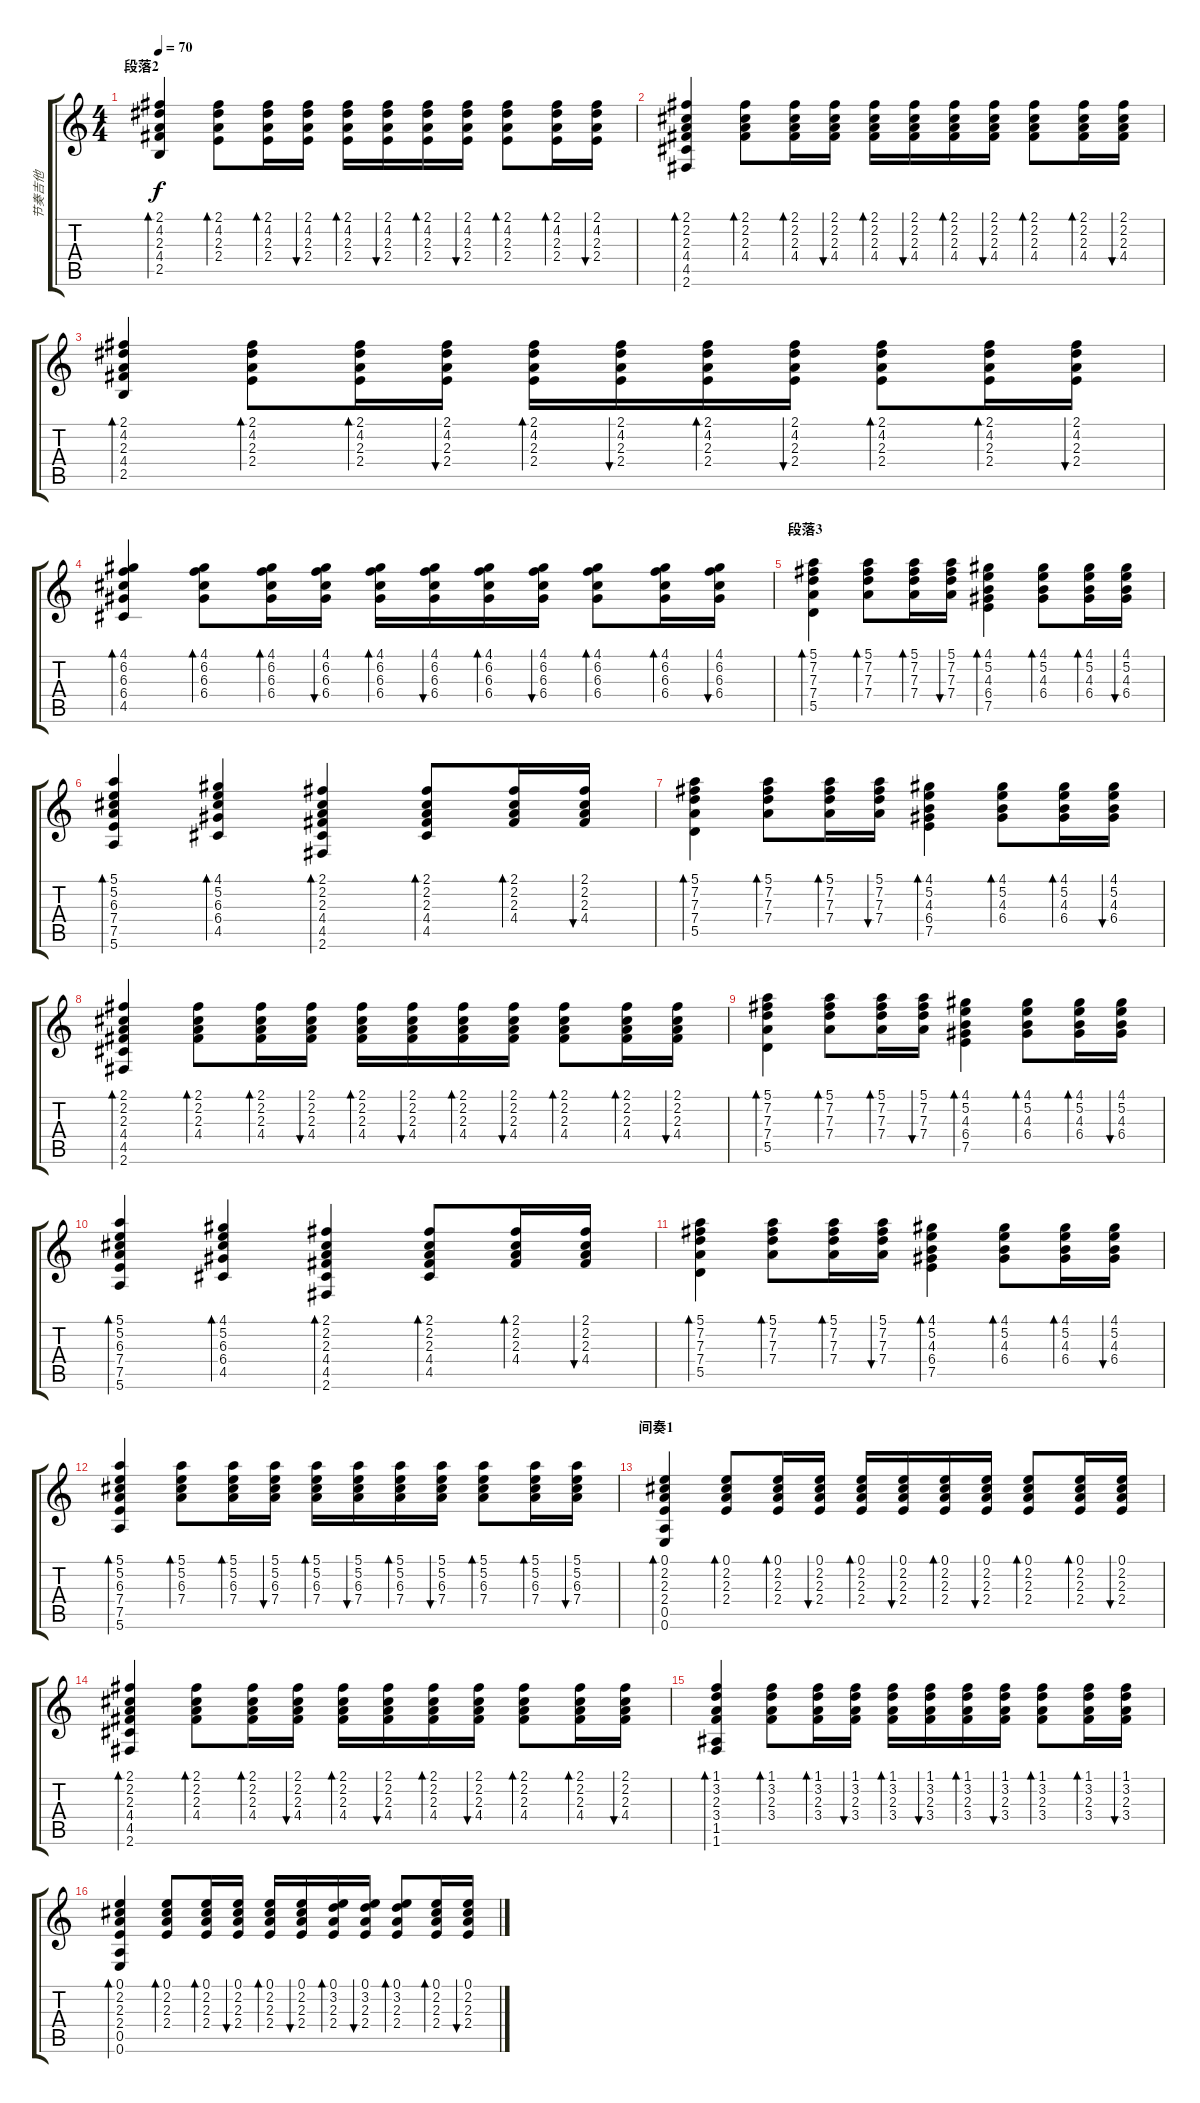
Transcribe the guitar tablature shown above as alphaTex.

\track ("节奏吉他" "节奏吉他") {instrument acousticguitarsteel}
\staff {score tabs}
\tuning (E4 B3 G3 D3 A2 E2) {hide}
\ts (4 4)
\section ("" "段落2")
\tempo 70
\clef g2
\ks c
(2.1 4.2 2.3 4.4 2.5).4{bd 30 dy f} (2.1 4.2 2.3 2.4).8{bd 60} (2.1 4.2 2.3 2.4).16{bd 60} (2.1 4.2 2.3 2.4).16{bu 60} (2.1 4.2 2.3 2.4).16{bd 60} (2.1 4.2 2.3 2.4).16{bu 60} (2.1 4.2 2.3 2.4).16{bd 60} (2.1 4.2 2.3 2.4).16{bu 60} (2.1 4.2 2.3 2.4).8{bd 60} (2.1 4.2 2.3 2.4).16{bd 60} (2.1 4.2 2.3 2.4).16{bu 60} |
(2.1 2.2 2.3 4.4 4.5 2.6).4{bd 30} (2.1 2.2 2.3 4.4).8{bd 60} (2.1 2.2 2.3 4.4).16{bd 60} (2.1 2.2 2.3 4.4).16{bu 60} (2.1 2.2 2.3 4.4).16{bd 60} (2.1 2.2 2.3 4.4).16{bu 60} (2.1 2.2 2.3 4.4).16{bd 60} (2.1 2.2 2.3 4.4).16{bu 60} (2.1 2.2 2.3 4.4).8{bd 60} (2.1 2.2 2.3 4.4).16{bd 60} (2.1 2.2 2.3 4.4).16{bu 60} |
(2.1 4.2 2.3 4.4 2.5).4{bd 30} (2.1 4.2 2.3 2.4).8{bd 60} (2.1 4.2 2.3 2.4).16{bd 60} (2.1 4.2 2.3 2.4).16{bu 60} (2.1 4.2 2.3 2.4).16{bd 60} (2.1 4.2 2.3 2.4).16{bu 60} (2.1 4.2 2.3 2.4).16{bd 60} (2.1 4.2 2.3 2.4).16{bu 60} (2.1 4.2 2.3 2.4).8{bd 60} (2.1 4.2 2.3 2.4).16{bd 60} (2.1 4.2 2.3 2.4).16{bu 60} |
(4.1 6.2 6.3 6.4 4.5).4{bd 30} (4.1 6.2 6.3 6.4).8{bd 60} (4.1 6.2 6.3 6.4).16{bd 60} (4.1 6.2 6.3 6.4).16{bu 60} (4.1 6.2 6.3 6.4).16{bd 60} (4.1 6.2 6.3 6.4).16{bu 60} (4.1 6.2 6.3 6.4).16{bd 60} (4.1 6.2 6.3 6.4).16{bu 60} (4.1 6.2 6.3 6.4).8{bd 60} (4.1 6.2 6.3 6.4).16{bd 60} (4.1 6.2 6.3 6.4).16{bu 60} |
\section ("" "段落3")
(5.1 7.2 7.3 7.4 5.5).4{bd 30} (5.1 7.2 7.3 7.4).8{bd 30} (5.1 7.2 7.3 7.4).16{bd 30} (5.1 7.2 7.3 7.4).16{bu 30} (4.1 5.2 4.3 6.4 7.5).4{bd 30} (4.1 5.2 4.3 6.4).8{bd 30} (4.1 5.2 4.3 6.4).16{bd 30} (4.1 5.2 4.3 6.4).16{bu 30} |
(5.1 5.2 6.3 7.4 7.5 5.6).4{bd 30} (4.1 5.2 6.3 6.4 4.5).4{bd 30} (2.1 2.2 2.3 4.4 4.5 2.6).4{bd 30} (2.1 2.2 2.3 4.4 4.5).8{bd 30} (2.1 2.2 2.3 4.4).16{bd 30} (2.1 2.2 2.3 4.4).16{bu 30} |
(5.1 7.2 7.3 7.4 5.5).4{bd 30} (5.1 7.2 7.3 7.4).8{bd 30} (5.1 7.2 7.3 7.4).16{bd 30} (5.1 7.2 7.3 7.4).16{bu 30} (4.1 5.2 4.3 6.4 7.5).4{bd 30} (4.1 5.2 4.3 6.4).8{bd 30} (4.1 5.2 4.3 6.4).16{bd 30} (4.1 5.2 4.3 6.4).16{bu 30} |
(2.1 2.2 2.3 4.4 4.5 2.6).4{bd 30} (2.1 2.2 2.3 4.4).8{bd 60} (2.1 2.2 2.3 4.4).16{bd 60} (2.1 2.2 2.3 4.4).16{bu 60} (2.1 2.2 2.3 4.4).16{bd 60} (2.1 2.2 2.3 4.4).16{bu 60} (2.1 2.2 2.3 4.4).16{bd 60} (2.1 2.2 2.3 4.4).16{bu 60} (2.1 2.2 2.3 4.4).8{bd 60} (2.1 2.2 2.3 4.4).16{bd 60} (2.1 2.2 2.3 4.4).16{bu 60} |
(5.1 7.2 7.3 7.4 5.5).4{bd 30} (5.1 7.2 7.3 7.4).8{bd 30} (5.1 7.2 7.3 7.4).16{bd 30} (5.1 7.2 7.3 7.4).16{bu 30} (4.1 5.2 4.3 6.4 7.5).4{bd 30} (4.1 5.2 4.3 6.4).8{bd 30} (4.1 5.2 4.3 6.4).16{bd 30} (4.1 5.2 4.3 6.4).16{bu 30} |
(5.1 5.2 6.3 7.4 7.5 5.6).4{bd 30} (4.1 5.2 6.3 6.4 4.5).4{bd 30} (2.1 2.2 2.3 4.4 4.5 2.6).4{bd 30} (2.1 2.2 2.3 4.4 4.5).8{bd 30} (2.1 2.2 2.3 4.4).16{bd 30} (2.1 2.2 2.3 4.4).16{bu 30} |
(5.1 7.2 7.3 7.4 5.5).4{bd 30} (5.1 7.2 7.3 7.4).8{bd 30} (5.1 7.2 7.3 7.4).16{bd 30} (5.1 7.2 7.3 7.4).16{bu 30} (4.1 5.2 4.3 6.4 7.5).4{bd 30} (4.1 5.2 4.3 6.4).8{bd 30} (4.1 5.2 4.3 6.4).16{bd 30} (4.1 5.2 4.3 6.4).16{bu 30} |
(5.1 5.2 6.3 7.4 7.5 5.6).4{bd 30} (5.1 5.2 6.3 7.4).8{bd 60} (5.1 5.2 6.3 7.4).16{bd 60} (5.1 5.2 6.3 7.4).16{bu 60} (5.1 5.2 6.3 7.4).16{bd 60} (5.1 5.2 6.3 7.4).16{bu 60} (5.1 5.2 6.3 7.4).16{bd 60} (5.1 5.2 6.3 7.4).16{bu 60} (5.1 5.2 6.3 7.4).8{bd 60} (5.1 5.2 6.3 7.4).16{bd 60} (5.1 5.2 6.3 7.4).16{bu 60} |
\section ("" "间奏1")
(0.1 2.2 2.3 2.4 0.5 0.6).4{bd 30} (0.1 2.2 2.3 2.4).8{bd 60} (0.1 2.2 2.3 2.4).16{bd 60} (0.1 2.2 2.3 2.4).16{bu 60} (0.1 2.2 2.3 2.4).16{bd 60} (0.1 2.2 2.3 2.4).16{bu 60} (0.1 2.2 2.3 2.4).16{bd 60} (0.1 2.2 2.3 2.4).16{bu 60} (0.1 2.2 2.3 2.4).8{bd 60} (0.1 2.2 2.3 2.4).16{bd 60} (0.1 2.2 2.3 2.4).16{bu 60} |
(2.1 2.2 2.3 4.4 4.5 2.6).4{bd 30} (2.1 2.2 2.3 4.4).8{bd 60} (2.1 2.2 2.3 4.4).16{bd 60} (2.1 2.2 2.3 4.4).16{bu 60} (2.1 2.2 2.3 4.4).16{bd 60} (2.1 2.2 2.3 4.4).16{bu 60} (2.1 2.2 2.3 4.4).16{bd 60} (2.1 2.2 2.3 4.4).16{bu 60} (2.1 2.2 2.3 4.4).8{bd 60} (2.1 2.2 2.3 4.4).16{bd 60} (2.1 2.2 2.3 4.4).16{bu 60} |
(1.1 3.2 2.3 3.4 1.5 1.6).4{bd 30} (1.1 3.2 2.3 3.4).8{bd 60} (1.1 3.2 2.3 3.4).16{bd 60} (1.1 3.2 2.3 3.4).16{bu 60} (1.1 3.2 2.3 3.4).16{bd 60} (1.1 3.2 2.3 3.4).16{bu 60} (1.1 3.2 2.3 3.4).16{bd 60} (1.1 3.2 2.3 3.4).16{bu 60} (1.1 3.2 2.3 3.4).8{bd 60} (1.1 3.2 2.3 3.4).16{bd 60} (1.1 3.2 2.3 3.4).16{bu 60} |
(0.1 2.2 2.3 2.4 0.5 0.6).4{bd 60} (0.1 2.2 2.3 2.4).8{bd 60} (0.1 2.2 2.3 2.4).16{bd 60} (0.1 2.2 2.3 2.4).16{bu 60} (0.1 2.2 2.3 2.4).16{bd 60} (0.1 2.2 2.3 2.4).16{bu 60} (0.1 3.2 2.3 2.4).16{bd 60} (0.1 3.2 2.3 2.4).16{bu 60} (0.1 3.2 2.3 2.4).8{bd 60} (0.1 2.2 2.3 2.4).16{bd 60} (0.1 2.2 2.3 2.4).16{bu 60}
